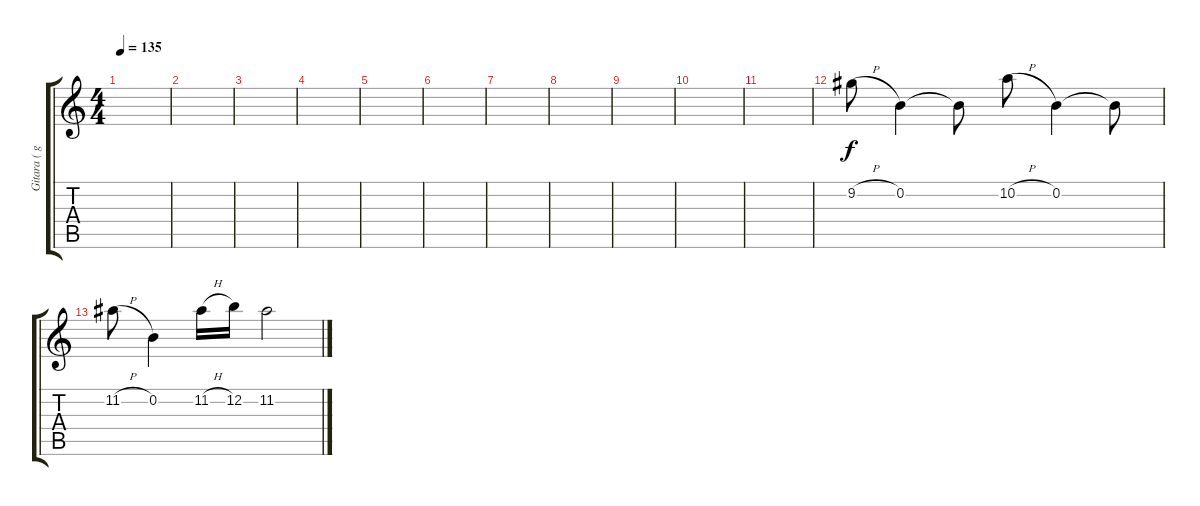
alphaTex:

\track ("Gitara ( guitar )" "Gitara ( g") {instrument electricguitarclean}
\staff {score tabs}
\tuning (E4 B3 G3 D3 A2 E2) {hide}
\ts (4 4)
\tempo 135
\clef g2
\ks c
|
|
|
|
|
|
|
|
|
|
|
9.2{h}.8 0.2.4 0.2{t}.8 10.2{h}.8 0.2.4 0.2{t}.8 |
11.2{h}.8 0.2.4 11.2{h}.16 12.2.16 11.2.2
